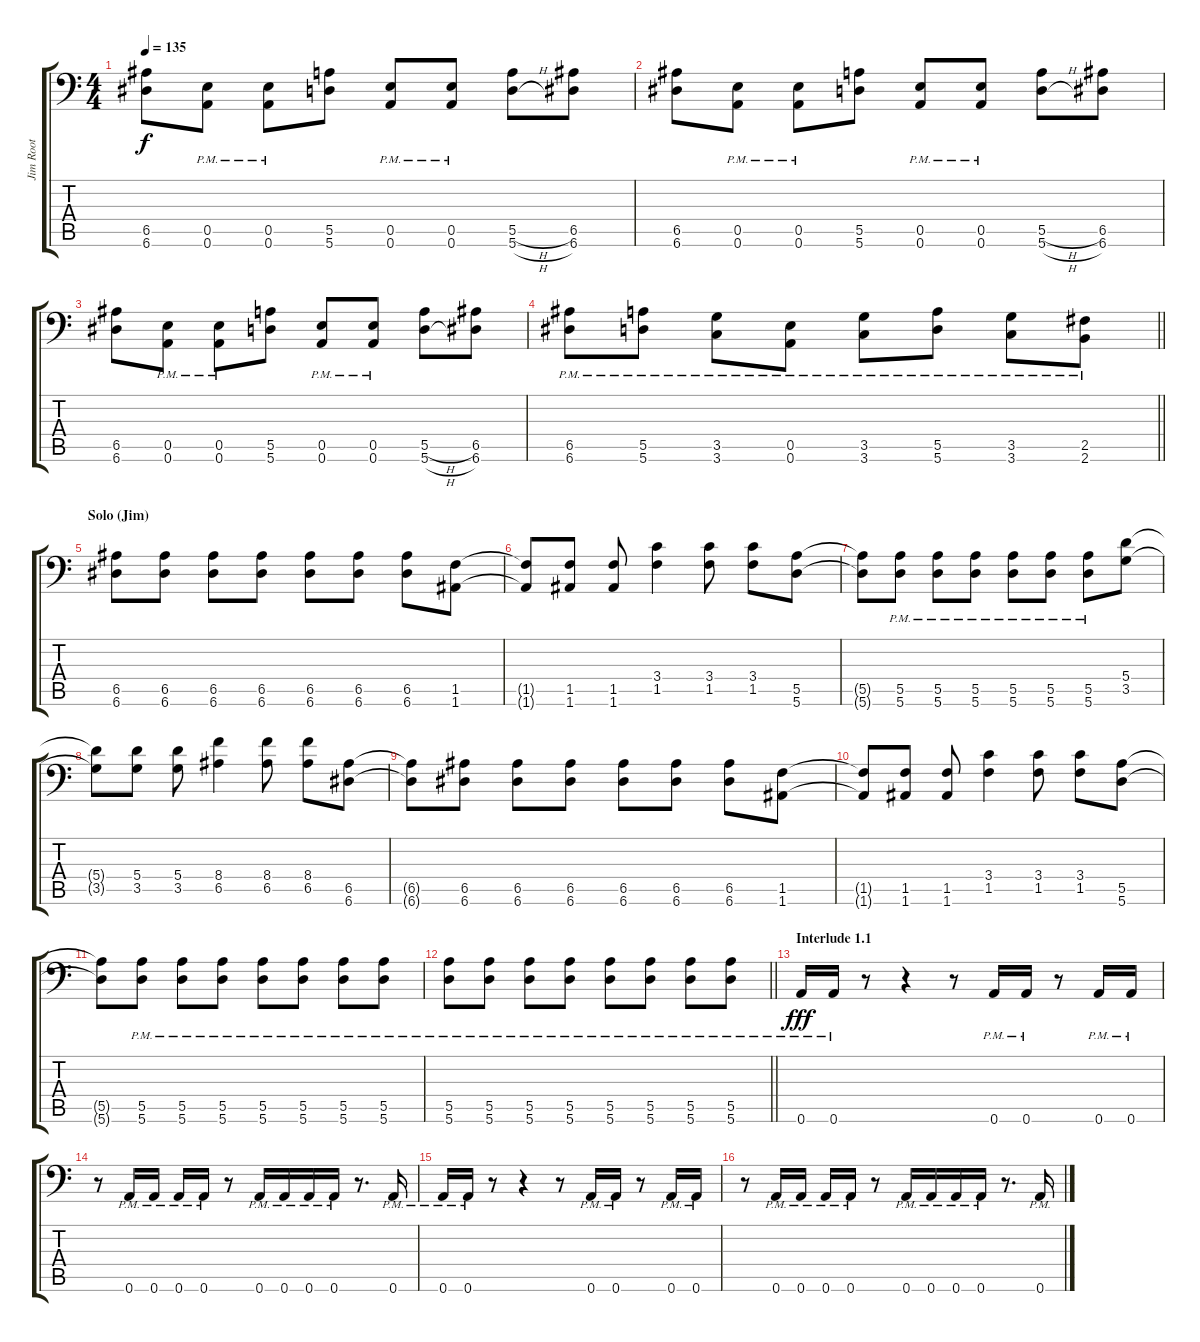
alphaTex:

\track ("Jim Root" "Jim Root") {instrument distortionguitar}
\staff {score tabs}
\tuning (B3 Gb3 D3 A2 E2 A1) {hide}
\ts (4 4)
\tempo 135
\clef f4
\ks c
(6.5 6.6).8{dy f} (0.5{pm} 0.6{pm}).8 (0.5{pm} 0.6{pm}).8 (5.5 5.6).8 (0.5{pm} 0.6{pm}).8 (0.5{pm} 0.6{pm}).8 (5.5{h} 5.6{h}).8 (6.5 6.6).8 |
(6.5 6.6).8 (0.5{pm} 0.6{pm}).8 (0.5{pm} 0.6{pm}).8 (5.5 5.6).8 (0.5{pm} 0.6{pm}).8 (0.5{pm} 0.6{pm}).8 (5.5{h} 5.6{h}).8 (6.5 6.6).8 |
(6.5 6.6).8 (0.5{pm} 0.6{pm}).8 (0.5{pm} 0.6{pm}).8 (5.5 5.6).8 (0.5{pm} 0.6{pm}).8 (0.5{pm} 0.6{pm}).8 (5.5{h} 5.6{h}).8 (6.5 6.6).8 |
\barLineRight lightlight
(6.5{pm} 6.6{pm}).8 (5.5{pm} 5.6{pm}).8 (3.5{pm} 3.6{pm}).8 (0.5{pm} 0.6{pm}).8 (3.5{pm} 3.6{pm}).8 (5.5{pm} 5.6{pm}).8 (3.5{pm} 3.6{pm}).8 (2.5{pm} 2.6{pm}).8 |
\section ("" "Solo (Jim)")
(6.5 6.6).8 (6.5 6.6).8 (6.5 6.6).8 (6.5 6.6).8 (6.5 6.6).8 (6.5 6.6).8 (6.5 6.6).8 (1.5 1.6).8 |
(1.5{t} 1.6{t}).8 (1.5 1.6).8 (1.5 1.6).8 (3.4 1.5).4 (3.4 1.5).8 (3.4 1.5).8 (5.5 5.6).8 |
(5.5{t} 5.6{t}).8 (5.5{pm} 5.6{pm}).8 (5.5{pm} 5.6{pm}).8 (5.5{pm} 5.6{pm}).8 (5.5{pm} 5.6{pm}).8 (5.5{pm} 5.6{pm}).8 (5.5{pm} 5.6{pm}).8 (5.4 3.5).8 |
(5.4{t} 3.5{t}).8 (5.4 3.5).8 (5.4 3.5).8 (8.4 6.5).4 (8.4 6.5).8 (8.4 6.5).8 (6.5 6.6).8 |
(6.5{t} 6.6{t}).8 (6.5 6.6).8 (6.5 6.6).8 (6.5 6.6).8 (6.5 6.6).8 (6.5 6.6).8 (6.5 6.6).8 (1.5 1.6).8 |
(1.5{t} 1.6{t}).8 (1.5 1.6).8 (1.5 1.6).8 (3.4 1.5).4 (3.4 1.5).8 (3.4 1.5).8 (5.5 5.6).8 |
(5.5{t} 5.6{t}).8 (5.5{pm} 5.6{pm}).8 (5.5{pm} 5.6{pm}).8 (5.5{pm} 5.6{pm}).8 (5.5{pm} 5.6{pm}).8 (5.5{pm} 5.6{pm}).8 (5.5{pm} 5.6{pm}).8 (5.5{pm} 5.6{pm}).8 |
\barLineRight lightlight
(5.5{pm} 5.6{pm}).8 (5.5{pm} 5.6{pm}).8 (5.5{pm} 5.6{pm}).8 (5.5{pm} 5.6{pm}).8 (5.5{pm} 5.6{pm}).8 (5.5{pm} 5.6{pm}).8 (5.5{pm} 5.6{pm}).8 (5.5{pm} 5.6{pm}).8 |
\section ("" "Interlude 1.1")
0.6{pm}.16{dy fff} 0.6{pm}.16 r.8 r.4 r.8 0.6{pm}.16 0.6{pm}.16 r.8 0.6{pm}.16 0.6{pm}.16 |
r.8 0.6{pm}.16 0.6{pm}.16 0.6{pm}.16 0.6{pm}.16 r.8 0.6{pm}.16 0.6{pm}.16 0.6{pm}.16 0.6{pm}.16 r.8{d} 0.6{pm}.16 |
0.6{pm}.16 0.6{pm}.16 r.8 r.4 r.8 0.6{pm}.16 0.6{pm}.16 r.8 0.6{pm}.16 0.6{pm}.16 |
r.8 0.6{pm}.16 0.6{pm}.16 0.6{pm}.16 0.6{pm}.16 r.8 0.6{pm}.16 0.6{pm}.16 0.6{pm}.16 0.6{pm}.16 r.8{d} 0.6{pm}.16
